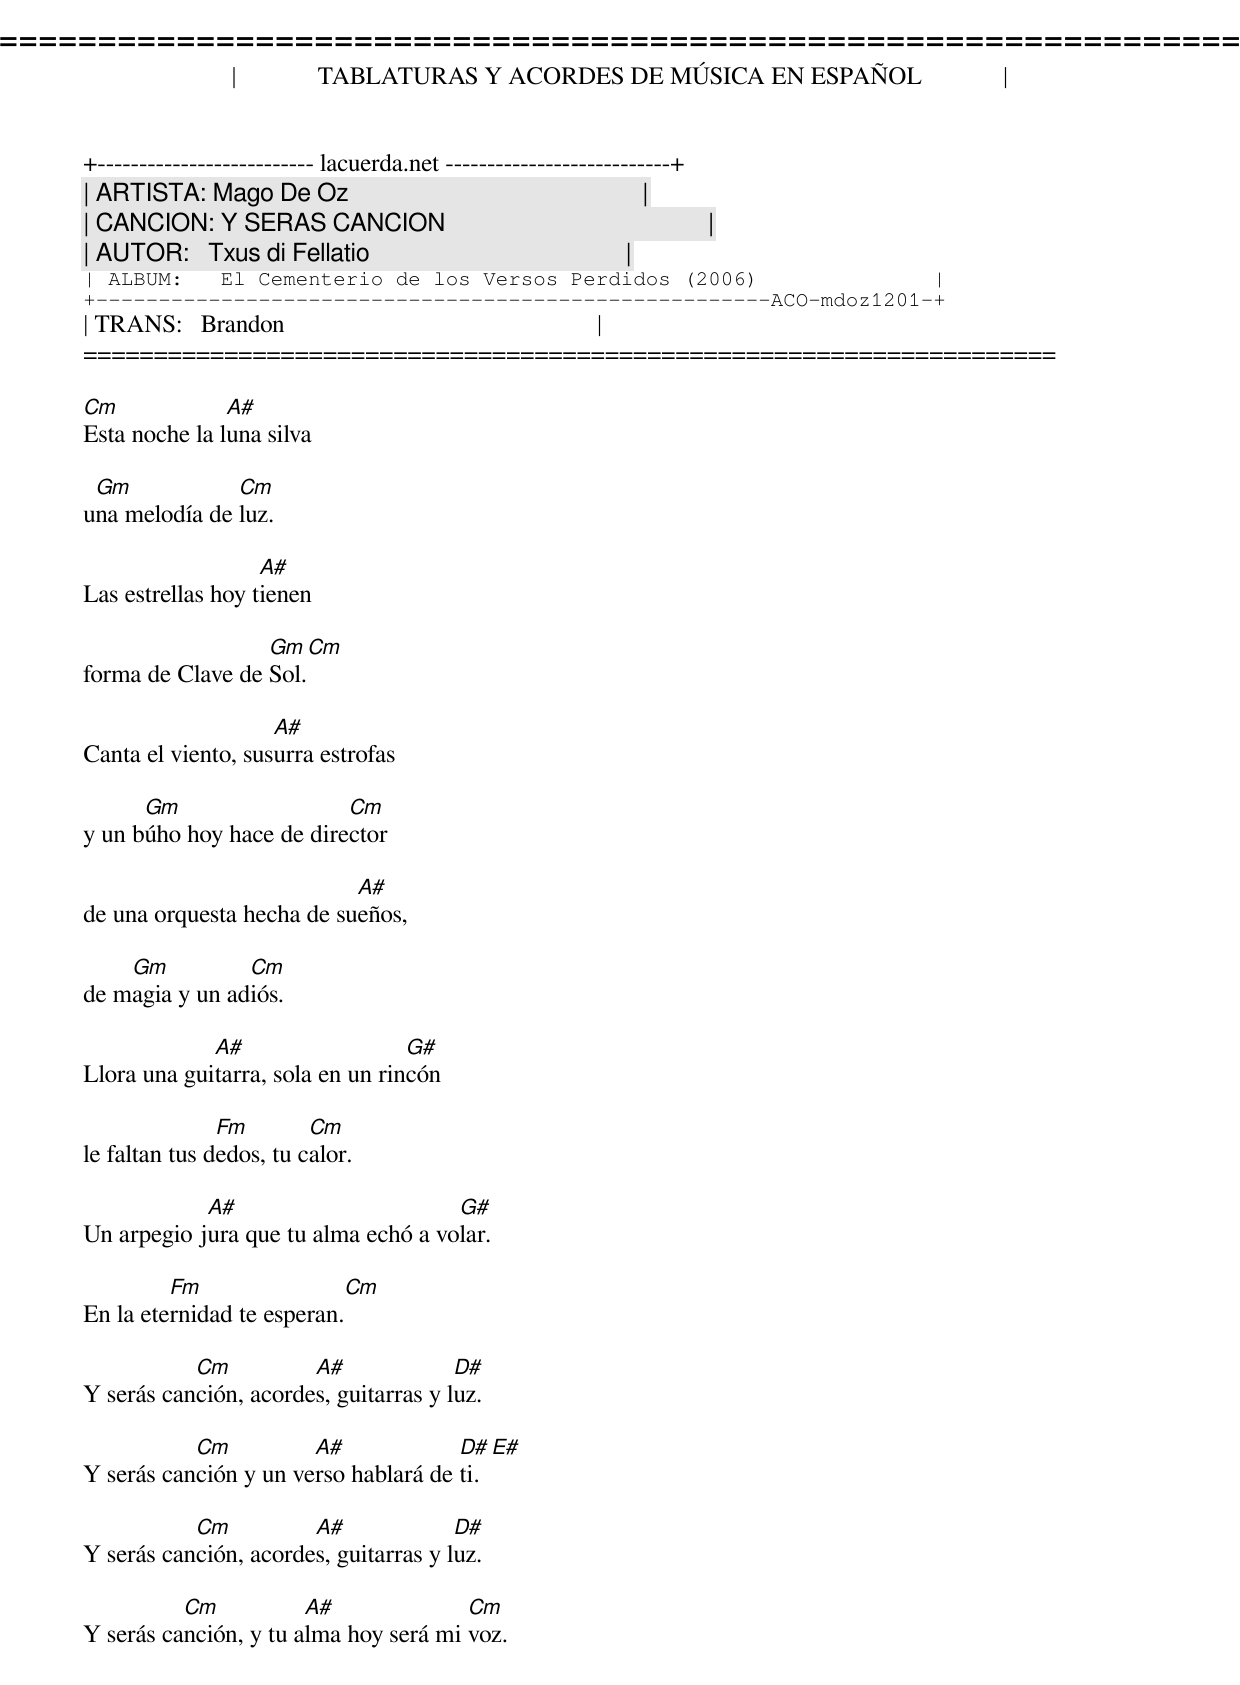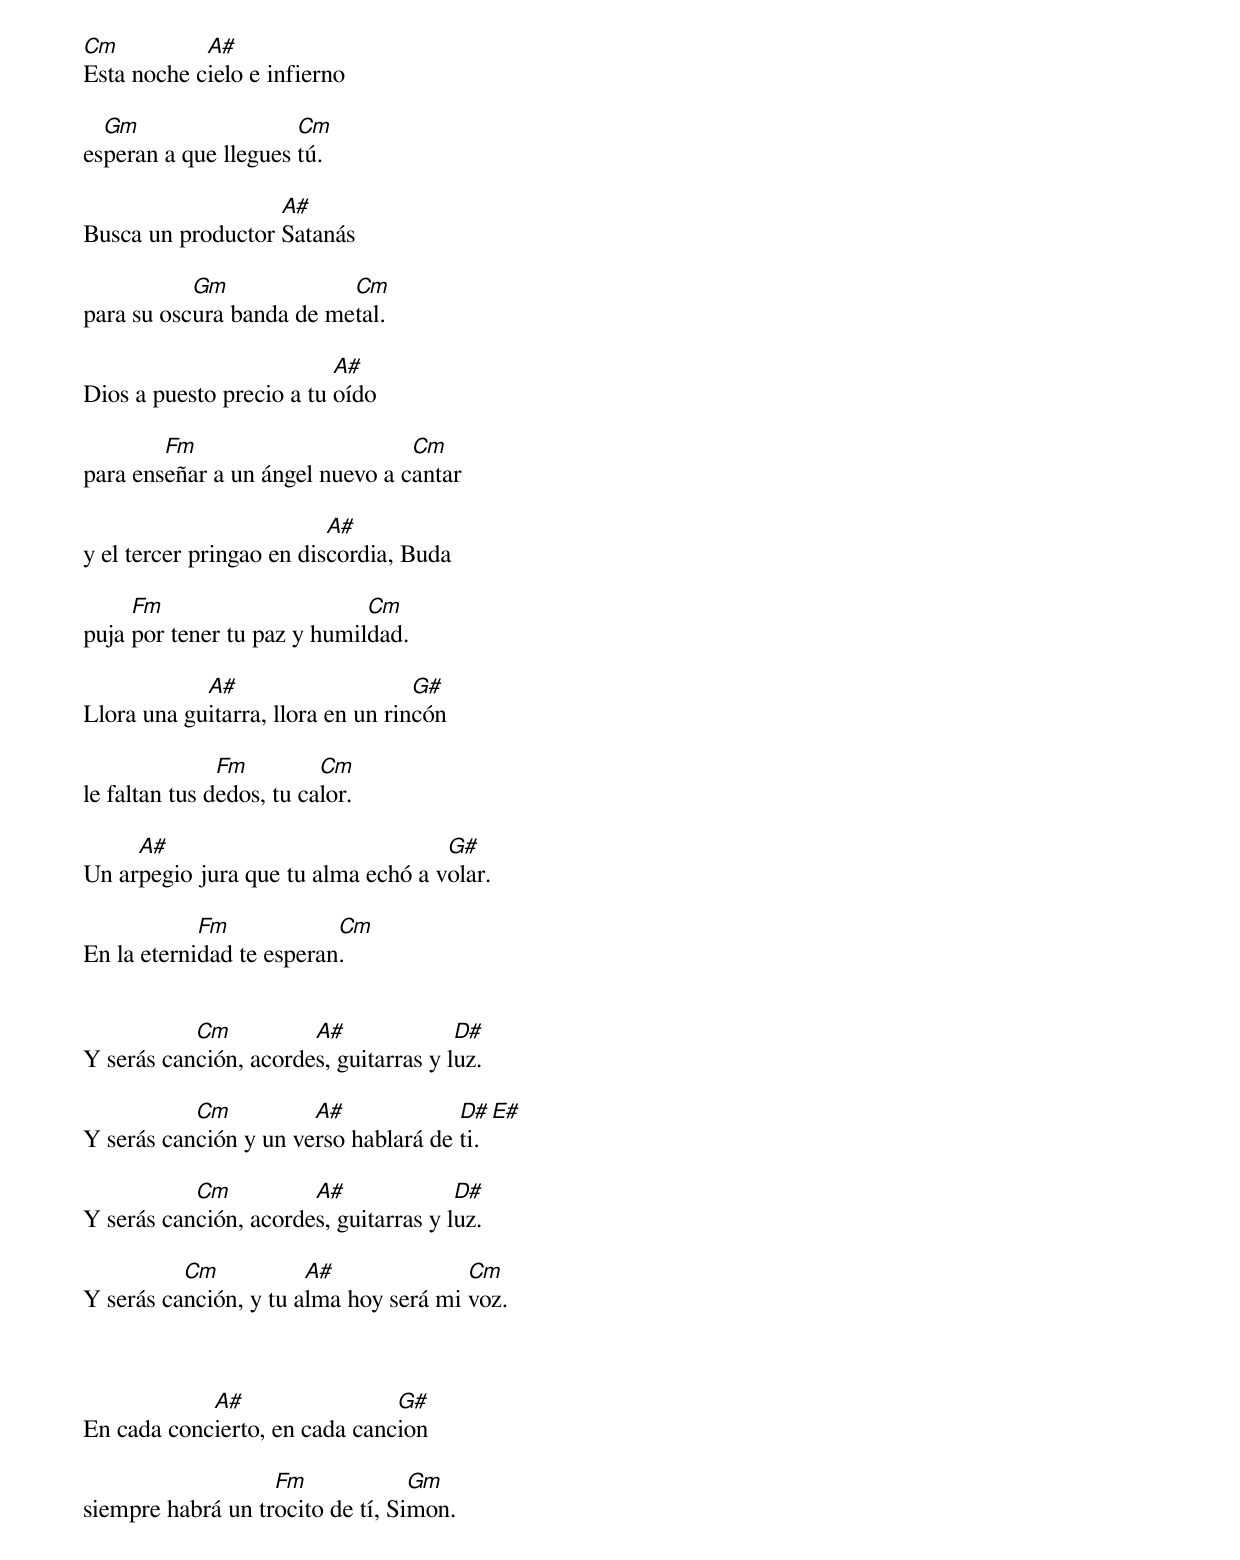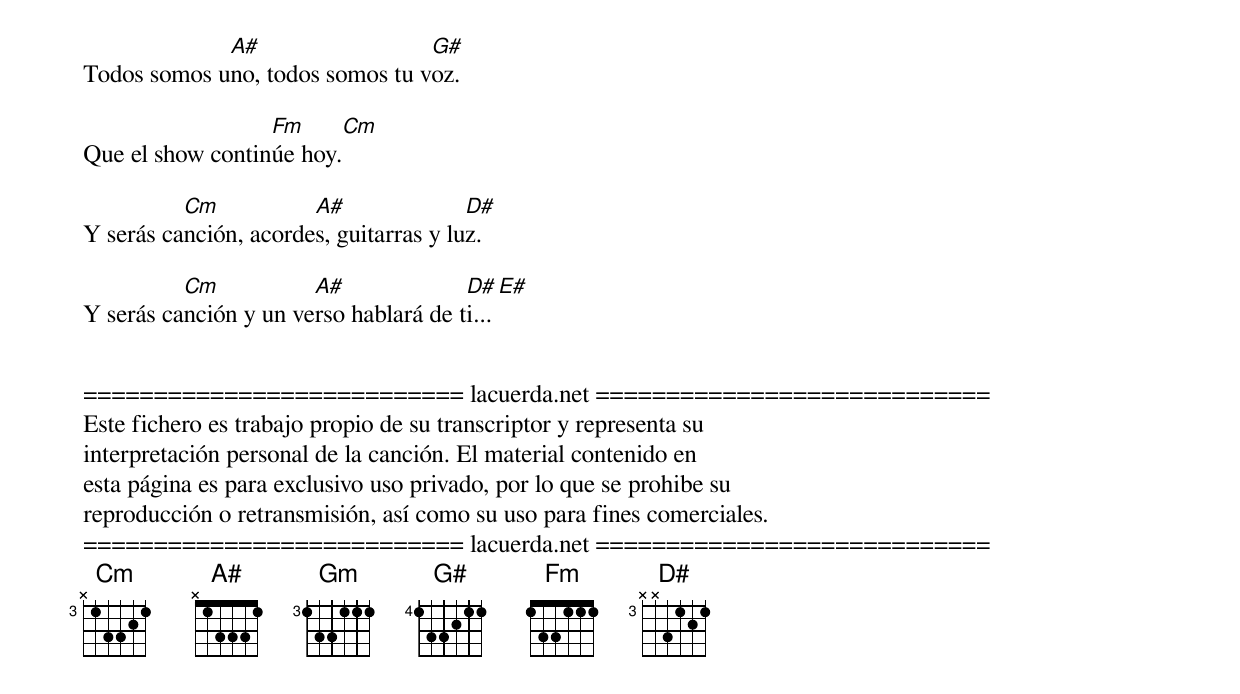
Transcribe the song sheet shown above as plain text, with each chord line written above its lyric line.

=====================================================================
|             TABLATURAS Y ACORDES DE MÚSICA EN ESPAÑOL             |
+-------------------------- lacuerda.net ---------------------------+
| ARTISTA: Mago De Oz                                               |
| CANCION: Y SERAS CANCION                                          |
| AUTOR:   Txus di Fellatio                                         |
| ALBUM:   El Cementerio de los Versos Perdidos (2006)              |
+------------------------------------------------------ACO-mdoz1201-+
| TRANS:   Brandon                                                  |
=====================================================================

Cm             A#
Esta noche la luna silva

 Gm            Cm
una melodía de luz.

                   A#
Las estrellas hoy tienen

                  Gm        Cm
forma de Clave de Sol.

                    A#
Canta el viento, susurra estrofas

      Gm                  Cm
y un búho hoy hace de director

                           A#
de una orquesta hecha de sueños,

    Gm          Cm
de magia y un adiós.

             A#                   G#
Llora una guitarra, sola en un rincón

               Fm        Cm
le faltan tus dedos, tu calor.

            A#                       G#
Un arpegio jura que tu alma echó a volar.

         Fm                Cm
En la eternidad te esperan.

           Cm          A#              D#
Y serás canción, acordes, guitarras y luz.

           Cm          A#             D#  E#
Y serás canción y un verso hablará de ti.

           Cm          A#              D#
Y serás canción, acordes, guitarras y luz.

          Cm           A#              Cm
Y serás canción, y tu alma hoy será mi voz.


Cm          A#
Esta noche cielo e infierno

  Gm                  Cm
esperan a que llegues tú.

                   A#
Busca un productor Satanás

           Gm             Cm
para su oscura banda de metal.

                          A#
Dios a puesto precio a tu oído

        Fm                       Cm
para enseñar a un ángel nuevo a cantar

                          A#
y el tercer pringao en discordia, Buda

     Fm                      Cm
puja por tener tu paz y humildad.

            A#                     G#
Llora una guitarra, llora en un rincón

               Fm         Cm
le faltan tus dedos, tu calor.

     A#                             G#
Un arpegio jura que tu alma echó a volar.

            Fm            Cm
En la eternidad te esperan.


           Cm          A#              D#
Y serás canción, acordes, guitarras y luz.

           Cm          A#             D#  E#
Y serás canción y un verso hablará de ti.

           Cm          A#              D#
Y serás canción, acordes, guitarras y luz.

          Cm           A#              Cm
Y serás canción, y tu alma hoy será mi voz.



            A#                 G#
En cada concierto, en cada cancion

                   Fm             Gm
siempre habrá un trocito de tí, Simon.

             A#                  G#
Todos somos uno, todos somos tu voz.

                  Fm      Cm
Que el show continúe hoy.

          Cm           A#               D#
Y serás canción, acordes, guitarras y luz.

          Cm           A#              D#   E#
Y serás canción y un verso hablará de ti...


=========================== lacuerda.net ============================
Este fichero es trabajo propio de su transcriptor y representa su
interpretación personal de la canción. El material contenido en
esta página es para exclusivo uso privado, por lo que se prohibe su
reproducción o retransmisión, así como su uso para fines comerciales.
=========================== lacuerda.net ============================
